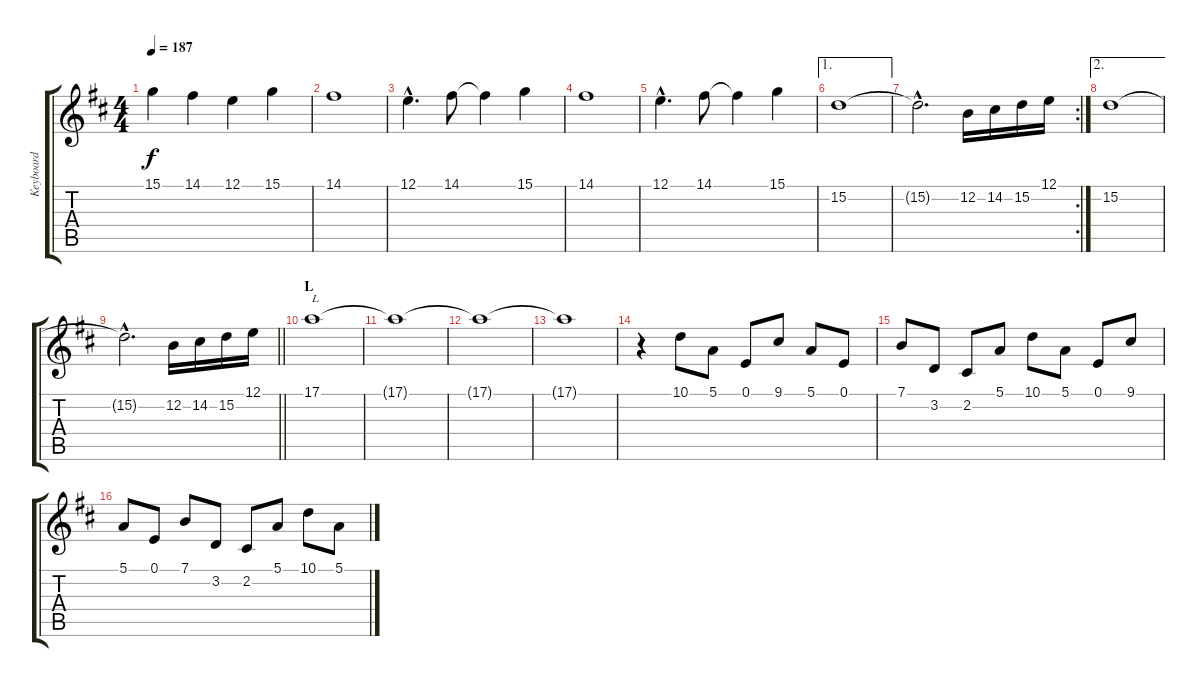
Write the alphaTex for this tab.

\track ("Keyboard" "Keyboard") {instrument stringensemble1}
\staff {score tabs}
\tuning (E4 B3 G3 D3 A2 E2) {hide}
\ts (4 4)
\tempo 187
\clef g2
\ks d
15.1.4{dy f} 14.1.4 12.1.4 15.1.4 |
14.1.1 |
12.1{hac}.4{d} 14.1.8 14.1{t}.4 15.1.4 |
14.1.1 |
12.1{hac}.4{d} 14.1.8 14.1{t}.4 15.1.4 |
\ae 1
15.2.1 |
\rc 2
15.2{hac t}.2{d} 12.2.16 14.2.16 15.2.16 12.1.16 |
\ae 2
15.2.1 |
\barLineRight lightlight
15.2{hac t}.2{d} 12.2.16 14.2.16 15.2.16 12.1.16 |
\section ("" "L")
17.1.1{txt "L"} |
17.1{t}.1 |
17.1{t}.1 |
17.1{t}.1 |
r.4 10.1.8 5.1.8 0.1.8 9.1.8 5.1.8 0.1.8 |
7.1.8 3.2.8 2.2.8 5.1.8 10.1.8 5.1.8 0.1.8 9.1.8 |
5.1.8 0.1.8 7.1.8 3.2.8 2.2.8 5.1.8 10.1.8 5.1.8
